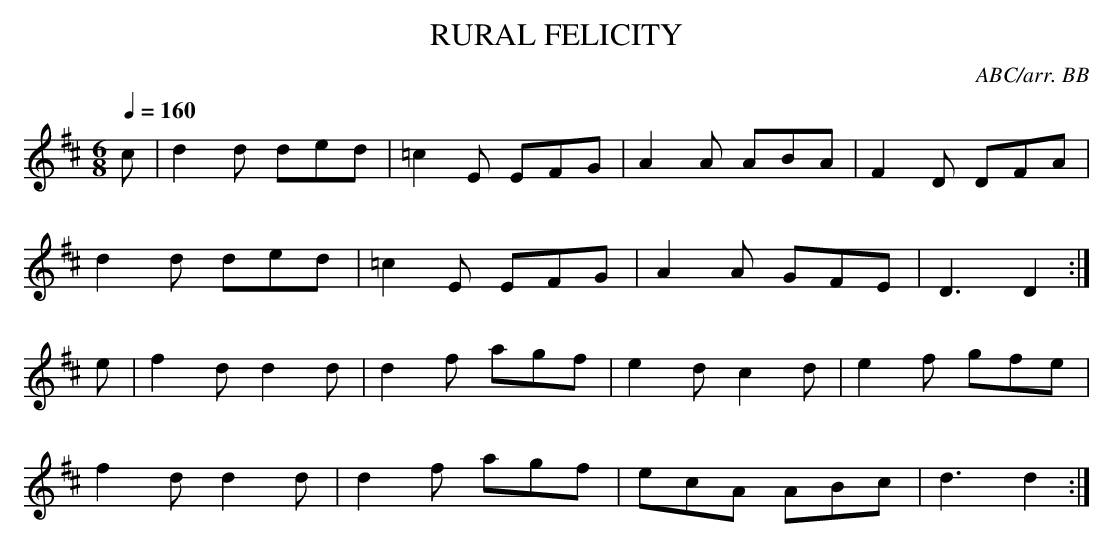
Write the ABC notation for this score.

X:1
T:RURAL FELICITY
C:ABC/arr. BB
Q:1/4=160
L:1/8
M:6/8
K:D
c|d2d ded|=c2E EFG|A2A ABA|F2D DFA|
d2d ded|=c2E EFG|A2A GFE|D3 D2:|
e|f2d d2d|d2f agf|e2d c2d|e2f gfe|
f2d d2d|d2f agf|ecA ABc|d3 d2:|
